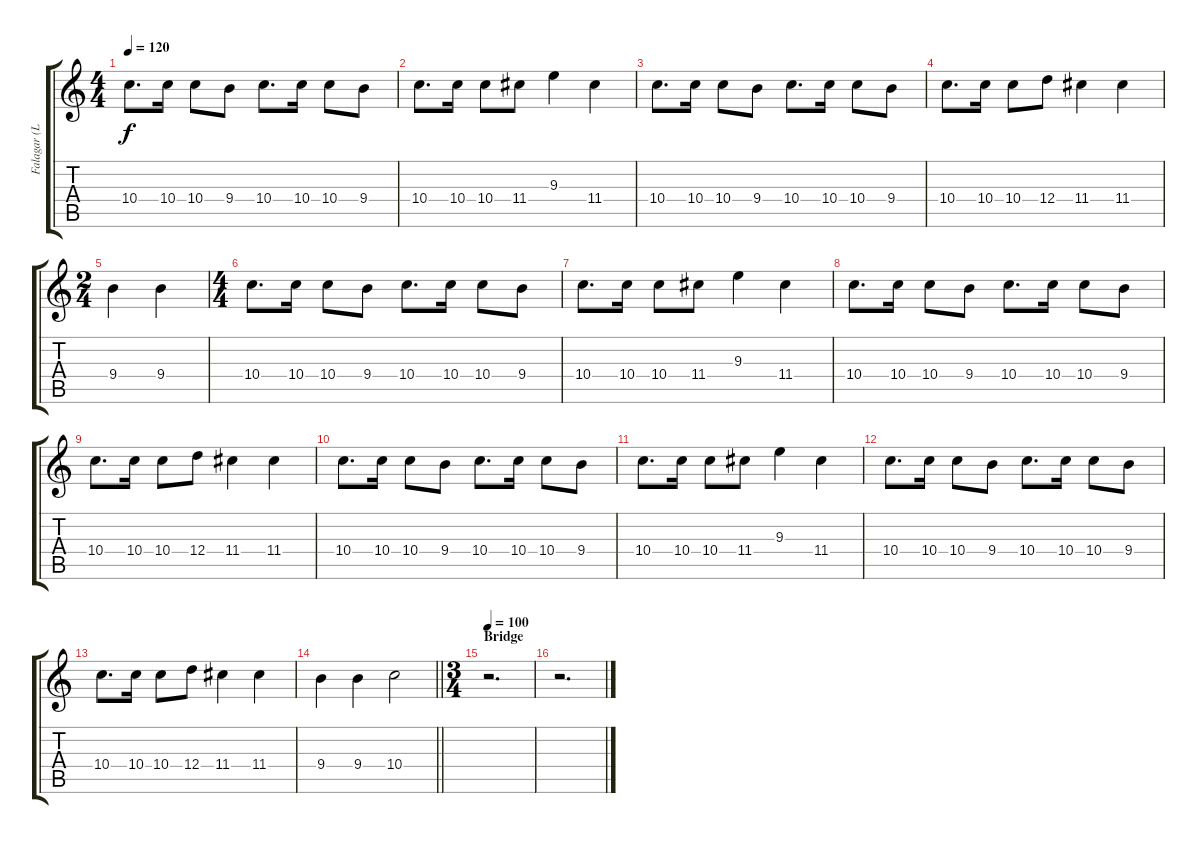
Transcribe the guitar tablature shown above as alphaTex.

\track ("Falagar (Lead)" "Falagar (L") {instrument distortionguitar}
\staff {score tabs}
\tuning (E4 B3 G3 D3 A2 E2) {hide}
\ts (4 4)
\tempo 120
\clef g2
\ks c
10.4.8{d dy f} 10.4.16 10.4.8 9.4.8 10.4.8{d} 10.4.16 10.4.8 9.4.8 |
10.4.8{d} 10.4.16 10.4.8 11.4.8 9.3.4 11.4.4 |
10.4.8{d} 10.4.16 10.4.8 9.4.8 10.4.8{d} 10.4.16 10.4.8 9.4.8 |
10.4.8{d} 10.4.16 10.4.8 12.4.8 11.4.4 11.4.4 |
\ts (2 4)
9.4.4 9.4.4 |
\ts (4 4)
10.4.8{d} 10.4.16 10.4.8 9.4.8 10.4.8{d} 10.4.16 10.4.8 9.4.8 |
10.4.8{d} 10.4.16 10.4.8 11.4.8 9.3.4 11.4.4 |
10.4.8{d} 10.4.16 10.4.8 9.4.8 10.4.8{d} 10.4.16 10.4.8 9.4.8 |
10.4.8{d} 10.4.16 10.4.8 12.4.8 11.4.4 11.4.4 |
10.4.8{d} 10.4.16 10.4.8 9.4.8 10.4.8{d} 10.4.16 10.4.8 9.4.8 |
10.4.8{d} 10.4.16 10.4.8 11.4.8 9.3.4 11.4.4 |
10.4.8{d} 10.4.16 10.4.8 9.4.8 10.4.8{d} 10.4.16 10.4.8 9.4.8 |
10.4.8{d} 10.4.16 10.4.8 12.4.8 11.4.4 11.4.4 |
\barLineRight lightlight
9.4.4 9.4.4 10.4.2 |
\ts (3 4)
\section ("" "Bridge")
\tempo 100
r.2{d} |
r.2{d}
